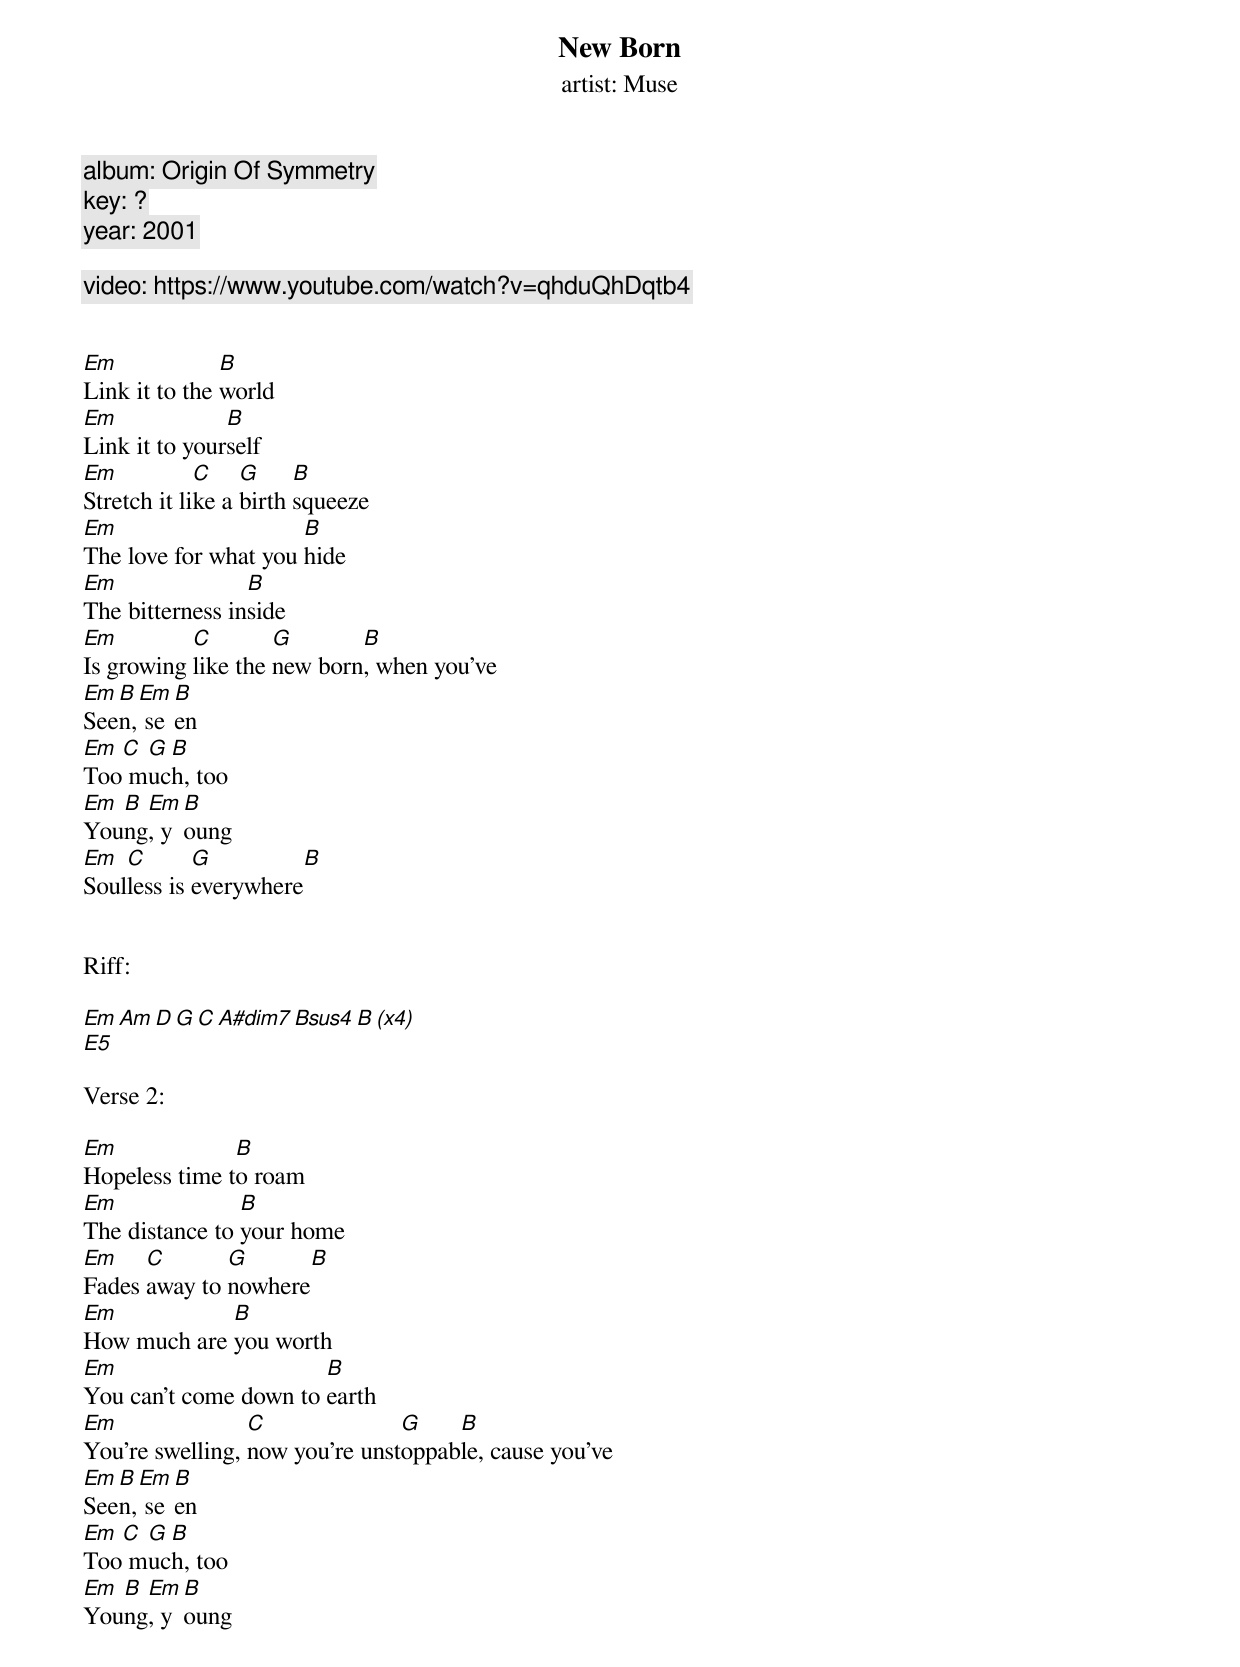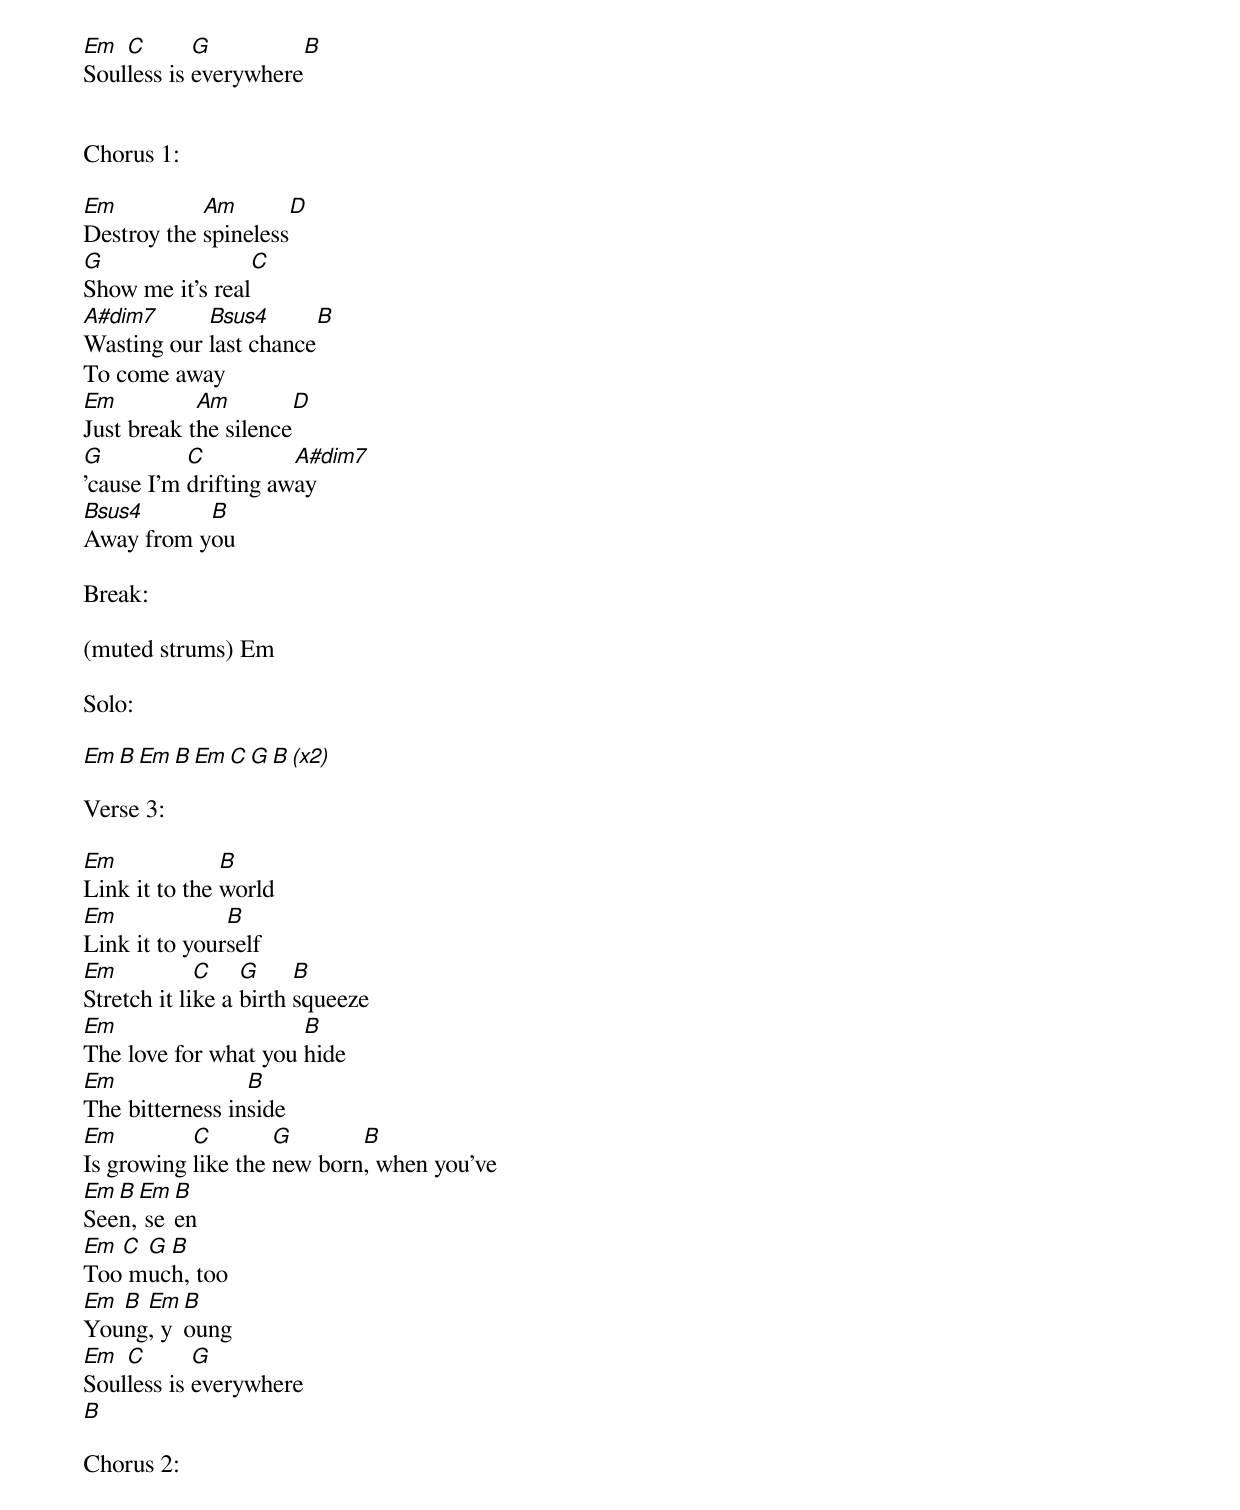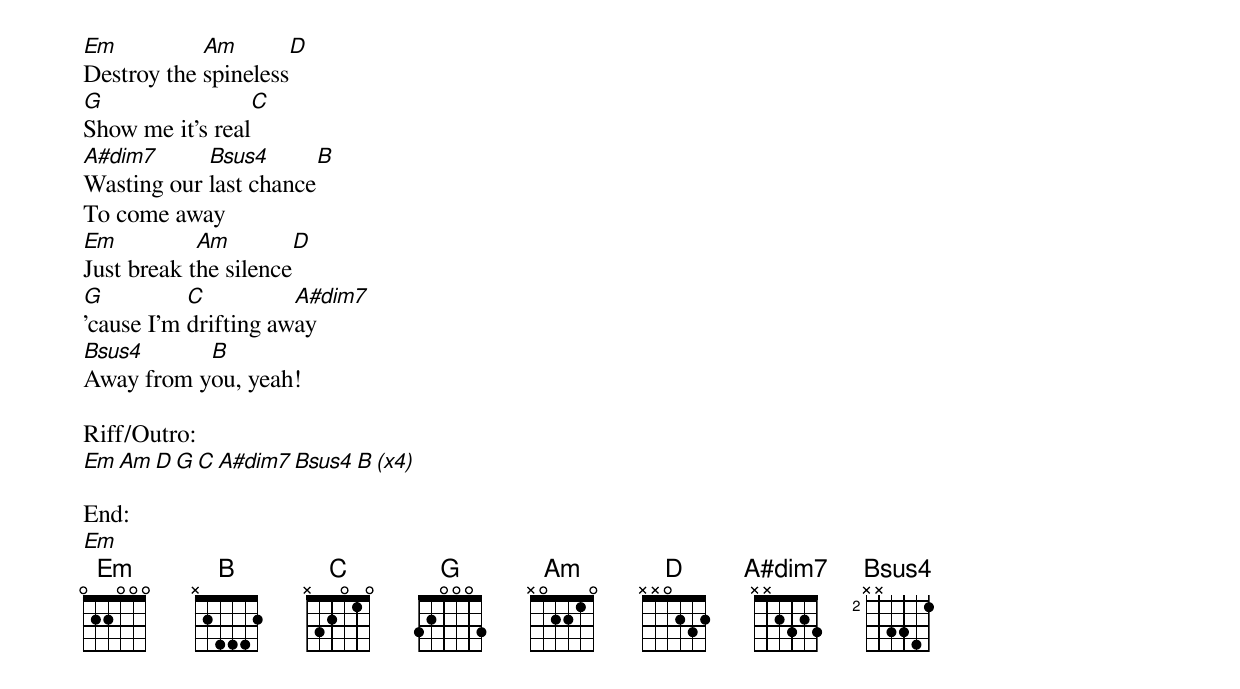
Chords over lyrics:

New Born
artist: Muse
album: Origin Of Symmetry
key: ?
year: 2001

video: https://www.youtube.com/watch?v=qhduQhDqtb4


Em             B
Link it to the world
Em             B
Link it to yourself
Em           C    G     B
Stretch it like a birth squeeze
Em                    B
The love for what you hide
Em               B
The bitterness inside
Em         C        G       B
Is growing like the new born, when you've
Em B Em B
Seen, seen
Em C G B
Too much, too
Em B Em B
Young, young
Em  C       G          B
Soulless is everywhere


Riff:

Em Am D G C A#dim7 Bsus4 B (x4)
E5

Verse 2:

Em             B
Hopeless time to roam
Em              B
The distance to your home
Em    C       G       B
Fades away to nowhere
Em           B
How much are you worth
Em                     B
You can't come down to earth
Em               C              G    B
You're swelling, now you're unstoppable, cause you've
Em B Em B
Seen, seen
Em C G B
Too much, too
Em B Em B
Young, young
Em  C       G          B
Soulless is everywhere


Chorus 1:

Em          Am        D
Destroy the spineless
G                C
Show me it's real
A#dim7      Bsus4      B
Wasting our last chance
To come away
Em          Am        D
Just break the silence
G          C          A#dim7
'cause I'm drifting away
Bsus4      B
Away from you

Break:

(muted strums) Em

Solo:

Em B Em B Em C G B (x2)

Verse 3:

Em             B
Link it to the world
Em             B
Link it to yourself
Em           C    G     B
Stretch it like a birth squeeze
Em                    B
The love for what you hide
Em               B
The bitterness inside
Em         C        G       B
Is growing like the new born, when you've
Em B Em B
Seen, seen
Em C G B
Too much, too
Em B Em B
Young, young
Em  C       G
Soulless is everywhere
B

Chorus 2:

Em          Am        D
Destroy the spineless
G                C
Show me it's real
A#dim7      Bsus4      B
Wasting our last chance
To come away
Em          Am        D
Just break the silence
G          C          A#dim7
'cause I'm drifting away
Bsus4      B
Away from you, yeah!

Riff/Outro:
Em Am D G C A#dim7 Bsus4 B (x4)

End:
Em
